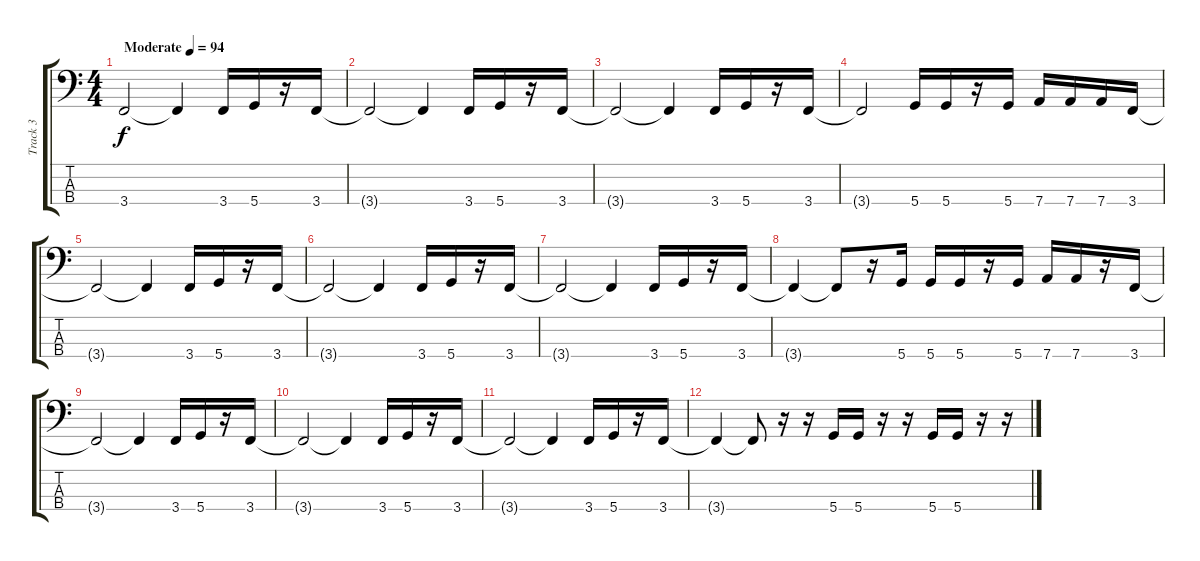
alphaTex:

\track ("Track 3" "Track 3") {instrument electricbassfinger}
\staff {score tabs}
\tuning (G2 D2 A1 D1) {hide}
\ts (4 4)
\tempo (94 "Moderate")
\clef f4
\ks c
3.4.2{dy f instrument electricbassfinger} 3.4{t}.4 3.4.16 5.4.16 r.16 3.4.16 |
3.4{t}.2 3.4{t}.4 3.4.16 5.4.16 r.16 3.4.16 |
3.4{t}.2 3.4{t}.4 3.4.16 5.4.16 r.16 3.4.16 |
3.4{t}.2 5.4.16 5.4.16 r.16 5.4.16 7.4.16 7.4.16 7.4.16 3.4.16 |
3.4{t}.2 3.4{t}.4 3.4.16 5.4.16 r.16 3.4.16 |
3.4{t}.2 3.4{t}.4 3.4.16 5.4.16 r.16 3.4.16 |
3.4{t}.2 3.4{t}.4 3.4.16 5.4.16 r.16 3.4.16 |
3.4{t}.4 3.4{t}.8 r.16 5.4.16 5.4.16 5.4.16 r.16 5.4.16 7.4.16 7.4.16 r.16 3.4.16 |
3.4{t}.2 3.4{t}.4 3.4.16 5.4.16 r.16 3.4.16 |
3.4{t}.2 3.4{t}.4 3.4.16 5.4.16 r.16 3.4.16 |
3.4{t}.2 3.4{t}.4 3.4.16 5.4.16 r.16 3.4.16 |
3.4{t}.4 3.4{t}.8 r.16 r.16 5.4.16 5.4.16 r.16 r.16 5.4.16 5.4.16 r.16 r.16
